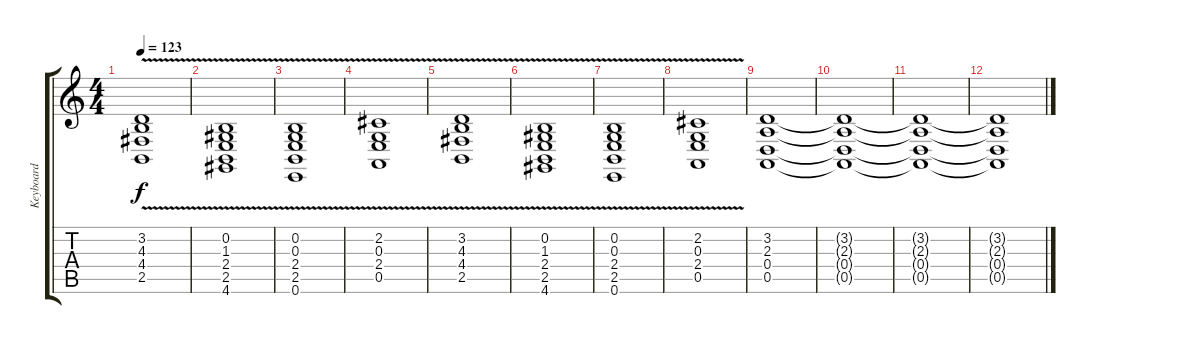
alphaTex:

\track ("Keyboard" "Keyboard") {instrument tubularbells}
\staff {score tabs}
\tuning (E4 B3 G3 D3 A2 E2) {hide}
\ts (4 4)
\tempo 123
\clef g2
\ks c
(3.2{v} 4.3 4.4 2.5).1{dy f} |
(0.2{v} 1.3 2.4 2.5 4.6).1 |
(0.2{v} 0.3 2.4 2.5 0.6).1 |
(2.2{v} 0.3 2.4 0.5).1 |
(3.2{v} 4.3 4.4 2.5).1 |
(0.2{v} 1.3 2.4 2.5 4.6).1 |
(0.2{v} 0.3 2.4 2.5 0.6).1 |
(2.2{v} 0.3 2.4 0.5).1 |
(3.2 2.3 0.4 0.5).1{volume 14 instrument tubularbells} |
(3.2{t} 2.3{t} 0.4{t} 0.5{t}).1 |
(3.2{t} 2.3{t} 0.4{t} 0.5{t}).1 |
(3.2{t} 2.3{t} 0.4{t} 0.5{t}).1
